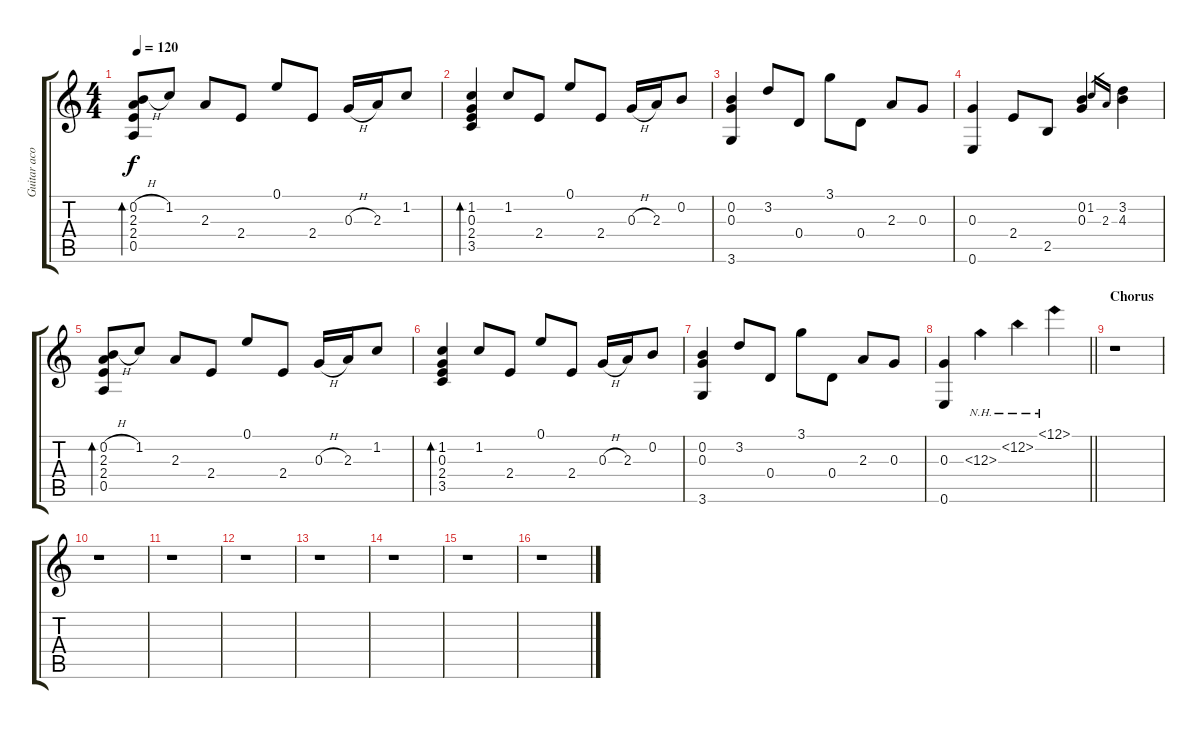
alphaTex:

\track ("Guitar acoustic 2" "Guitar aco") {instrument acousticguitarsteel}
\staff {score tabs}
\tuning (E4 B3 G3 D3 A2 E2) {hide}
\ts (4 4)
\tempo 120
\clef g2
\ks aminor
(0.2{h} 2.3 2.4 0.5).8{bd 120 dy f} 1.2.8 2.3.8 2.4.8 0.1.8 2.4.8 0.3{h}.16 2.3.16 1.2.8 |
(1.2 0.3 2.4 3.5).4{bd 120} 1.2.8 2.4.8 0.1.8 2.4.8 0.3{h}.16 2.3.16 0.2.8 |
(0.2 0.3 3.6).4 3.2.8 0.4.8 3.1.8 0.4.8 2.3.8 0.3.8 |
(0.3 0.6).4 2.4.8 2.5.8 (0.2 0.3).4 1.2.16{gr} 2.3.16{gr} (3.2 4.3).4 |
(0.2{h} 2.3 2.4 0.5).8{bd 120} 1.2.8 2.3.8 2.4.8 0.1.8 2.4.8 0.3{h}.16 2.3.16 1.2.8 |
(1.2 0.3 2.4 3.5).4{bd 120} 1.2.8 2.4.8 0.1.8 2.4.8 0.3{h}.16 2.3.16 0.2.8 |
(0.2 0.3 3.6).4 3.2.8 0.4.8 3.1.8 0.4.8 2.3.8 0.3.8 |
\barLineRight lightlight
(0.3 0.6).4 12.3{nh}.4 12.2{nh}.4 12.1{nh}.4 |
\section ("" "Chorus")
\ks c
r.1 |
r.1 |
r.1 |
r.1 |
r.1 |
r.1 |
r.1 |
r.1
